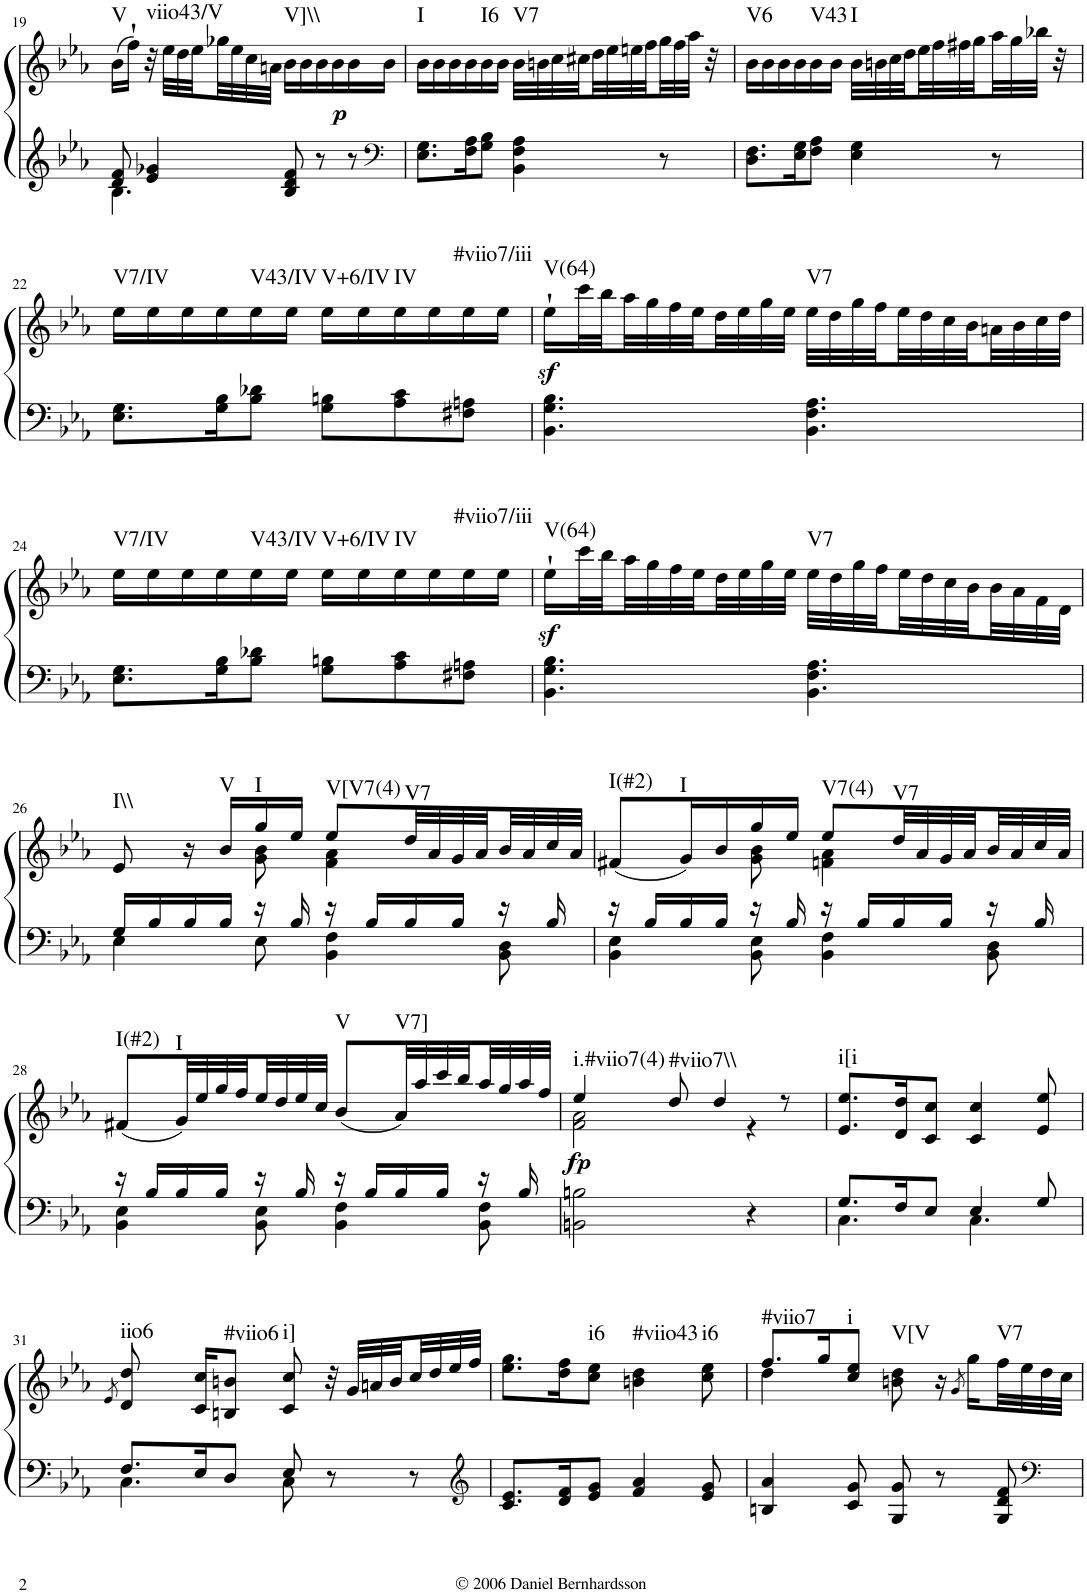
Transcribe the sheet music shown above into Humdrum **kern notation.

**kern	**kern	**dynam	**harte
*part1	*part1	*part1	*part1
*staff2	*staff1	*staff1/2	*
*I"Piano	*	*	*
*I'Pno.	*	*	*
!!LO:PB:g=z
*clefG2	*clefG2	*	*
*k[b-e-a-]	*k[b-e-a-]	*	*
*M6/8	*M6/8	*	*
=19	=19	=19	=19
*^	*	*	*
!	!	!	!	!LO:H:kt=V
8d/ 8f/	4.B-\	(16b-\LL	.	N
.	.	16ff`\JJ)	.	.
!	!	!	!	!LO:H:kt=viio43/V
4e-/ 4g-X/	.	32r	.	N
.	.	32ee-\LLL	.	.
.	.	32dd\	.	.
.	.	32ee-\	.	.
.	.	32gg-X\	.	.
.	.	32ee-\	.	.
.	.	32cc\	.	.
.	.	32an\JJJ	.	.
!	!	!	!	!LO:H:kt=V]\\
8B-/ 8d/ 8f/	4.ryy	16b-\LL	.	N
.	.	16b-\	.	.
8r	.	16b-\	.	.
!	!	!	!LO:DY:b	!
.	.	16b-\	p	.
8r	.	16b-\	.	.
*clefF4	*	*	*	*
.	.	16b-\JJ	.	.
*v	*v	*	*	*
=20	=20	=20	=20
!	!	!	!LO:H:kt=I
8.E-\ 8.G\L	16b-\LL	.	N
.	16b-\	.	.
.	16b-\	.	.
16F\ 16A-\K	16b-\	.	.
!	!	!	!LO:H:kt=I6
8G\ 8B-\J	16b-\	.	N
.	16b-\JJ	.	.
!	!	!	!LO:H:kt=V7
4BB-\ 4F\ 4A-\	32b-\LLL	.	N
.	32bn\	.	.
.	32cc\	.	.
.	32cc#X\	.	.
.	32dd\	.	.
.	32ee-\	.	.
.	32een\	.	.
.	32ff\	.	.
8r	32gg\	.	.
.	32ff\	.	.
.	32aa-\JJJ	.	.
.	32r	.	.
=21	=21	=21	=21
!	!	!	!LO:H:kt=V6
8.D\ 8.F\L	16b-\LL	.	N
.	16b-\	.	.
.	16b-\	.	.
16E-\ 16G\K	16b-\	.	.
!	!	!	!LO:H:kt=V43
8F\ 8A-\J	16b-\	.	N
.	16b-\JJ	.	.
!	!	!	!LO:H:kt=I
4E-\ 4G\	32b-\LLL	.	N
.	32bn\	.	.
.	32cc\	.	.
.	32dd\	.	.
.	32ee-\	.	.
.	32ff\	.	.
.	32ff#X\	.	.
.	32gg\	.	.
8r	32aa-\	.	.
.	32gg\	.	.
.	32bb-X\JJJ	.	.
.	32r	.	.
!!LO:LB:g=z
=22	=22	=22	=22
!	!	!	!LO:H:kt=V7/IV
8.E-\ 8.G\L	16ee-\LL	.	N
.	16ee-\	.	.
.	16ee-\	.	.
16G\ 16B-\K	16ee-\	.	.
!	!	!	!LO:H:kt=V43/IV
8B-\ 8d-X\J	16ee-\	.	N
.	16ee-\JJ	.	.
!	!	!	!LO:H:kt=V+6/IV
8G\ 8Bn\L	16ee-\LL	.	N
.	16ee-\	.	.
!	!	!	!LO:H:kt=IV
8A-\ 8c\	16ee-\	.	N
.	16ee-\	.	.
!	!	!	!LO:H:kt=#viio7/iii
8F#X\ 8An\J	16ee-\	.	N
.	16ee-\JJ	.	.
=23	=23	=23	=23
!	!	!LO:DY:b	!LO:H:kt=V(64)
4.BB-\ 4.G\ 4.B-\	16ee-`\LL	sf	N
.	32ccc\L	.	.
.	32bb-\	.	.
.	32aa-\	.	.
.	32gg\	.	.
.	32ff\	.	.
.	32ee-\	.	.
.	32dd\	.	.
.	32ee-\	.	.
.	32gg\	.	.
.	32ee-\JJJ	.	.
!	!	!	!LO:H:kt=V7
4.BB-\ 4.F\ 4.A-\	32ee-\LLL	.	N
.	32dd\	.	.
.	32gg\	.	.
.	32ff\	.	.
.	32ee-\	.	.
.	32dd\	.	.
.	32cc\	.	.
.	32b-\	.	.
.	32an\	.	.
.	32b-\	.	.
.	32cc\	.	.
.	32dd\JJJ	.	.
!!LO:LB:g=z
=24	=24	=24	=24
!	!	!	!LO:H:kt=V7/IV
8.E-\ 8.G\L	16ee-\LL	.	N
.	16ee-\	.	.
.	16ee-\	.	.
16G\ 16B-\K	16ee-\	.	.
!	!	!	!LO:H:kt=V43/IV
8B-\ 8d-X\J	16ee-\	.	N
.	16ee-\JJ	.	.
!	!	!	!LO:H:kt=V+6/IV
8G\ 8Bn\L	16ee-\LL	.	N
.	16ee-\	.	.
!	!	!	!LO:H:kt=IV
8A-\ 8c\	16ee-\	.	N
.	16ee-\	.	.
!	!	!	!LO:H:kt=#viio7/iii
8F#X\ 8An\J	16ee-\	.	N
.	16ee-\JJ	.	.
=25	=25	=25	=25
!	!	!LO:DY:b	!LO:H:kt=V(64)
4.BB-\ 4.G\ 4.B-\	16ee-`\LL	sf	N
.	32ccc\L	.	.
.	32bb-\	.	.
.	32aa-\	.	.
.	32gg\	.	.
.	32ff\	.	.
.	32ee-\	.	.
.	32dd\	.	.
.	32ee-\	.	.
.	32gg\	.	.
.	32ee-\JJJ	.	.
!	!	!	!LO:H:kt=V7
4.BB-\ 4.F\ 4.A-\	32ee-\LLL	.	N
.	32dd\	.	.
.	32gg\	.	.
.	32ff\	.	.
.	32ee-\	.	.
.	32dd\	.	.
.	32cc\	.	.
.	32b-\	.	.
.	32b-\	.	.
.	32a-\	.	.
.	32f\	.	.
.	32d\JJJ	.	.
!!LO:LB:g=z
=26	=26	=26	=26
*^	*^	*	*
!	!	!	!	!	!LO:H:kt=I\\
16G/LL	4E-\	8e-/	8ryy	.	N
16B-/	.	.	.	.	.
16B-/	.	16r	8ryy	.	.
!	!	!	!	!	!LO:H:kt=V
16B-/JJ	.	16b-/LL	.	.	N
!	!	!	!	!	!LO:H:kt=I
16r	8E-\	16gg/	8g\ 8b-\	.	N
16B-/	.	16ee-/JJ	.	.	.
!	!	!	!	!	!LO:H:kt=V[V7(4)
16r	4BB-\ 4F\	8ee-/L	4f\ 4a-\	.	N
16B-/LL	.	.	.	.	.
!	!	!	!	!	!LO:H:kt=V7
16B-/	.	32dd/LL	.	.	N
.	.	32a-/	.	.	.
16B-/JJ	.	32g/	.	.	.
.	.	32a-/	.	.	.
16r	8BB-\ 8D\	32b-/	8ryy	.	.
.	.	32a-/	.	.	.
16B-/	.	32cc/	.	.	.
.	.	32a-/JJJ	.	.	.
=27	=27	=27	=27	=27	=27
!	!	!	!	!	!LO:H:kt=I(#2)
16r	4BB-\ 4E-\	(8f#X/L	4ryy	.	N
16B-/LL	.	.	.	.	.
!	!	!	!	!	!LO:H:kt=I
16B-/	.	16g/L)	.	.	N
16B-/JJ	.	16b-/	.	.	.
16r	8BB-\ 8E-\	16gg/	8g\ 8b-\	.	.
16B-/	.	16ee-/JJ	.	.	.
!	!	!	!	!	!LO:H:kt=V7(4)
16r	4BB-\ 4F\	8ee-/L	4fn\ 4a-\	.	N
16B-/LL	.	.	.	.	.
!	!	!	!	!	!LO:H:kt=V7
16B-/	.	32dd/LL	.	.	N
.	.	32a-/	.	.	.
16B-/JJ	.	32g/	.	.	.
.	.	32a-/	.	.	.
16r	8BB-\ 8D\	32b-/	8ryy	.	.
.	.	32a-/	.	.	.
16B-/	.	32cc/	.	.	.
.	.	32a-/JJJ	.	.	.
*	*	*v	*v	*	*
!!LO:LB:g=z
=28	=28	=28	=28	=28
!	!	!	!	!LO:H:kt=I(#2)
16r	4BB-\ 4E-\	(8f#X/L	.	N
16B-/LL	.	.	.	.
!	!	!	!	!LO:H:kt=I
16B-/	.	32g/LL)	.	N
.	.	32ee-/	.	.
16B-/JJ	.	32gg/	.	.
.	.	32ff/	.	.
16r	8BB-\ 8E-\	32ee-/	.	.
.	.	32dd/	.	.
16B-/	.	32ee-/	.	.
.	.	32cc/JJJ	.	.
!	!	!	!	!LO:H:kt=V
16r	4BB-\ 4F\	(8b-/L	.	N
16B-/LL	.	.	.	.
!	!	!	!	!LO:H:kt=V7]
16B-/	.	32a-/LL)	.	N
.	.	32aa-/	.	.
16B-/JJ	.	32ccc/	.	.
.	.	32bb-/	.	.
16r	8BB-\ 8F\	32aa-/	.	.
.	.	32gg/	.	.
16B-/	.	32aa-/	.	.
.	.	32ff/JJJ	.	.
*v	*v	*	*	*
=29	=29	=29	=29
*	*^	*	*
!	!	!	!LO:DY:b	!LO:H:kt=i.#viio7(4)
2BBn\ 2Bn\	4ee-/	2f\ 2a-\	fp	N
!	!	!	!	!LO:H:kt=#viio7\\
.	8dd/	.	.	N
.	4dd/	.	.	.
4r	.	4r	.	.
.	8r	.	.	.
*	*v	*v	*	*
=30	=30	=30	=30
*^	*	*	*
!	!	!	!	!LO:H:kt=i[i
8.G/L	4.C\	8.e-/ 8.ee-/L	.	N
16F/K	.	16d/ 16dd/K	.	.
8E-/J	.	8c/ 8cc/J	.	.
4E-/	4.C\	4c/ 4cc/	.	.
8G/	.	8e-/ 8ee-/	.	.
!!LO:LB:g=z
=31	=31	=31	=31	=31
.	.	8qe-/	.	.
!	!	!	!	!LO:H:kt=iio6
8.F/L	4.C\	8d/ 8dd/	.	N
.	.	16ryy	.	.
16E-/K	.	16c/ 16cc/KL	.	.
!	!	!	!	!LO:H:kt=#viio6
8D/J	.	8Bn/ 8bn/J	.	N
!	!	!	!	!LO:H:kt=i]
8E-/	8C\	8c/ 8cc/	.	N
8r	8ryy	32r	.	.
.	.	32g/LLL	.	.
.	.	32an/	.	.
.	.	32b/	.	.
8r	8ryy	32cc/	.	.
.	.	32dd/	.	.
.	.	32ee-/	.	.
*clefG2	*	*	*	*
.	.	32ff/JJJ	.	.
*v	*v	*	*	*
=32	=32	=32	=32
8.c/ 8.e-/L	8.ee-\ 8.gg\L	.	.
16d/ 16f/K	16dd\ 16ff\K	.	.
!	!	!	!LO:H:kt=i6
8e-/ 8g/J	8cc\ 8ee-\J	.	N
!	!	!	!LO:H:kt=#viio43
4f/ 4a-/	4bn\ 4dd\	.	N
!	!	!	!LO:H:kt=i6
8e-/ 8g/	8cc\ 8ee-\	.	N
=33	=33	=33	=33
*	*^	*	*
!	!	!	!	!LO:H:kt=#viio7
4Bn/ 4a-/	8.ff/L	4dd\	.	N
.	16gg/K	.	.	.
!	!	!	!	!LO:H:kt=i
8c/ 8g/	8cc/ 8ee-/J	8ryy	.	N
!	!	!	!	!LO:H:kt=V[V
8G/ 8g/	8bn\ 8dd\	4.ryy	.	N
8r	16r	.	.	.
.	8qg/	.	.	.
.	16gg\LL	.	.	.
!	!	!	!	!LO:H:kt=V7
8G/ 8d/ 8f/	32ff\L	.	.	N
.	32ee-\	.	.	.
*clefF4	*	*	*	*
.	32dd\	.	.	.
.	32cc\JJJ	.	.	.
*	*v	*v	*	*
=	=	=	=
*-	*-	*-	*-
